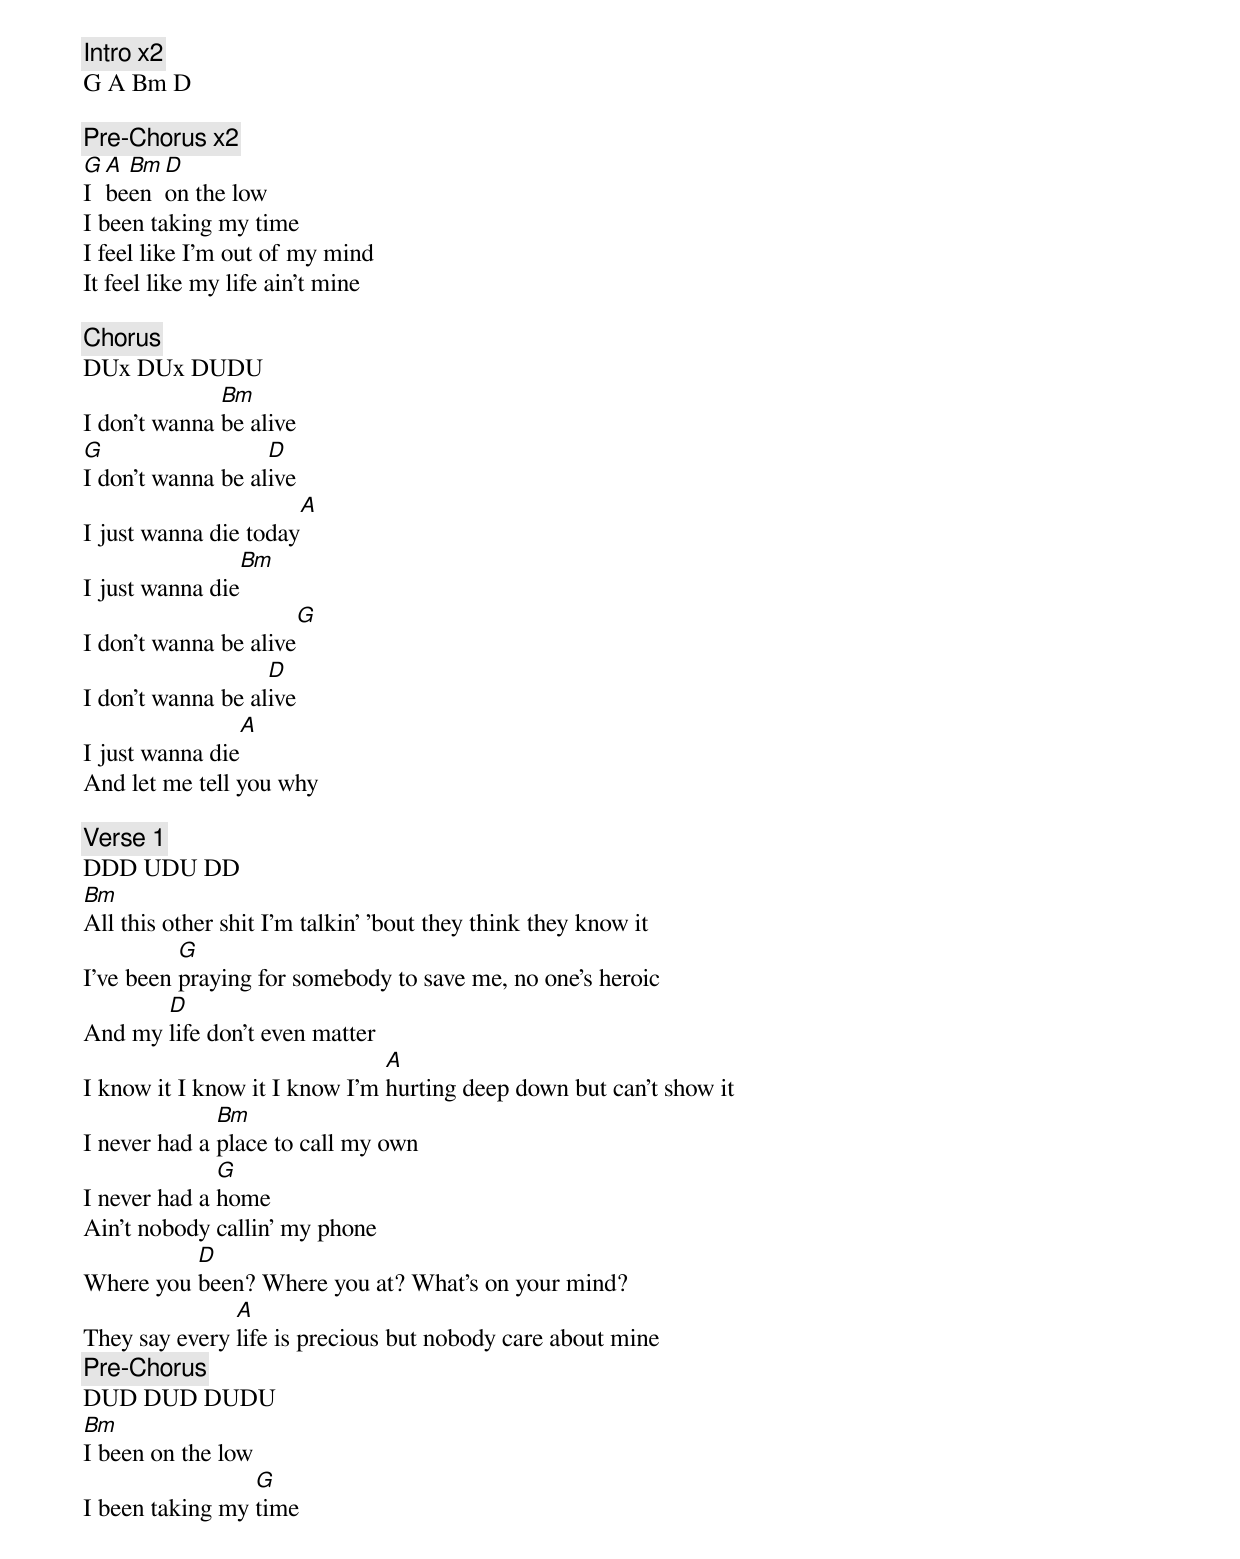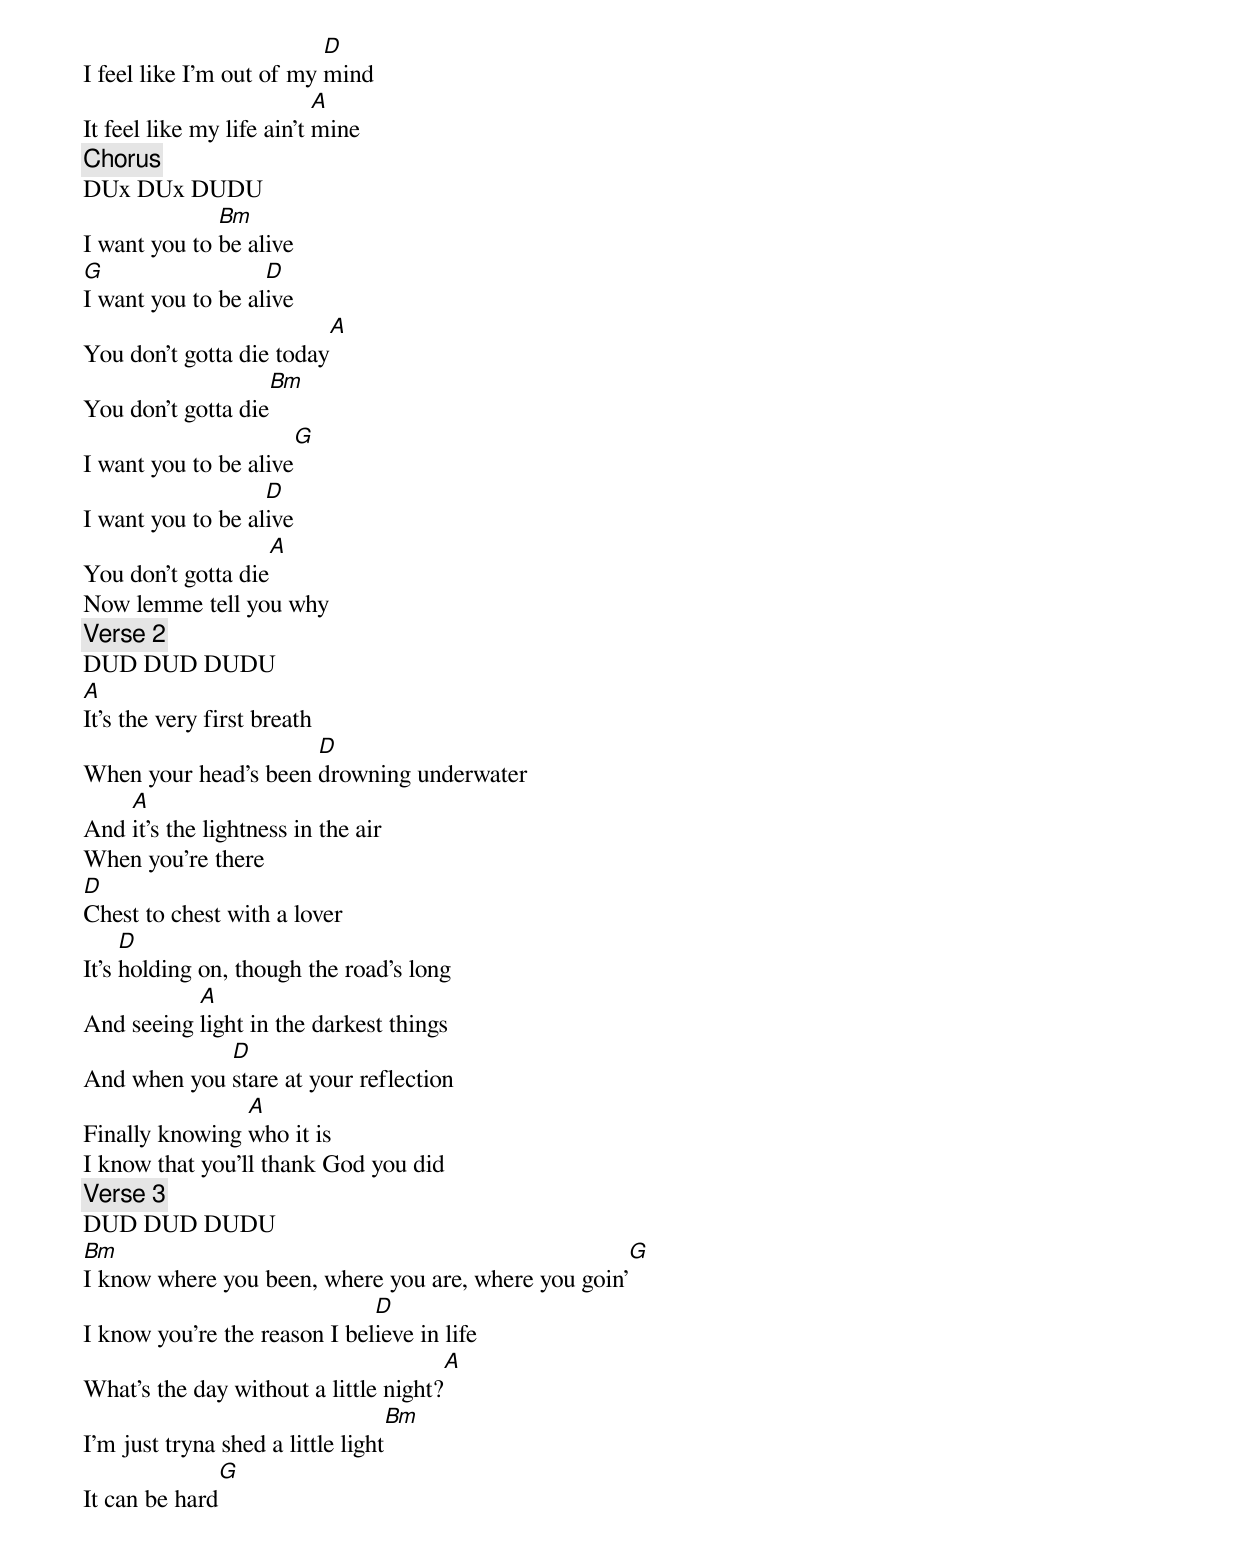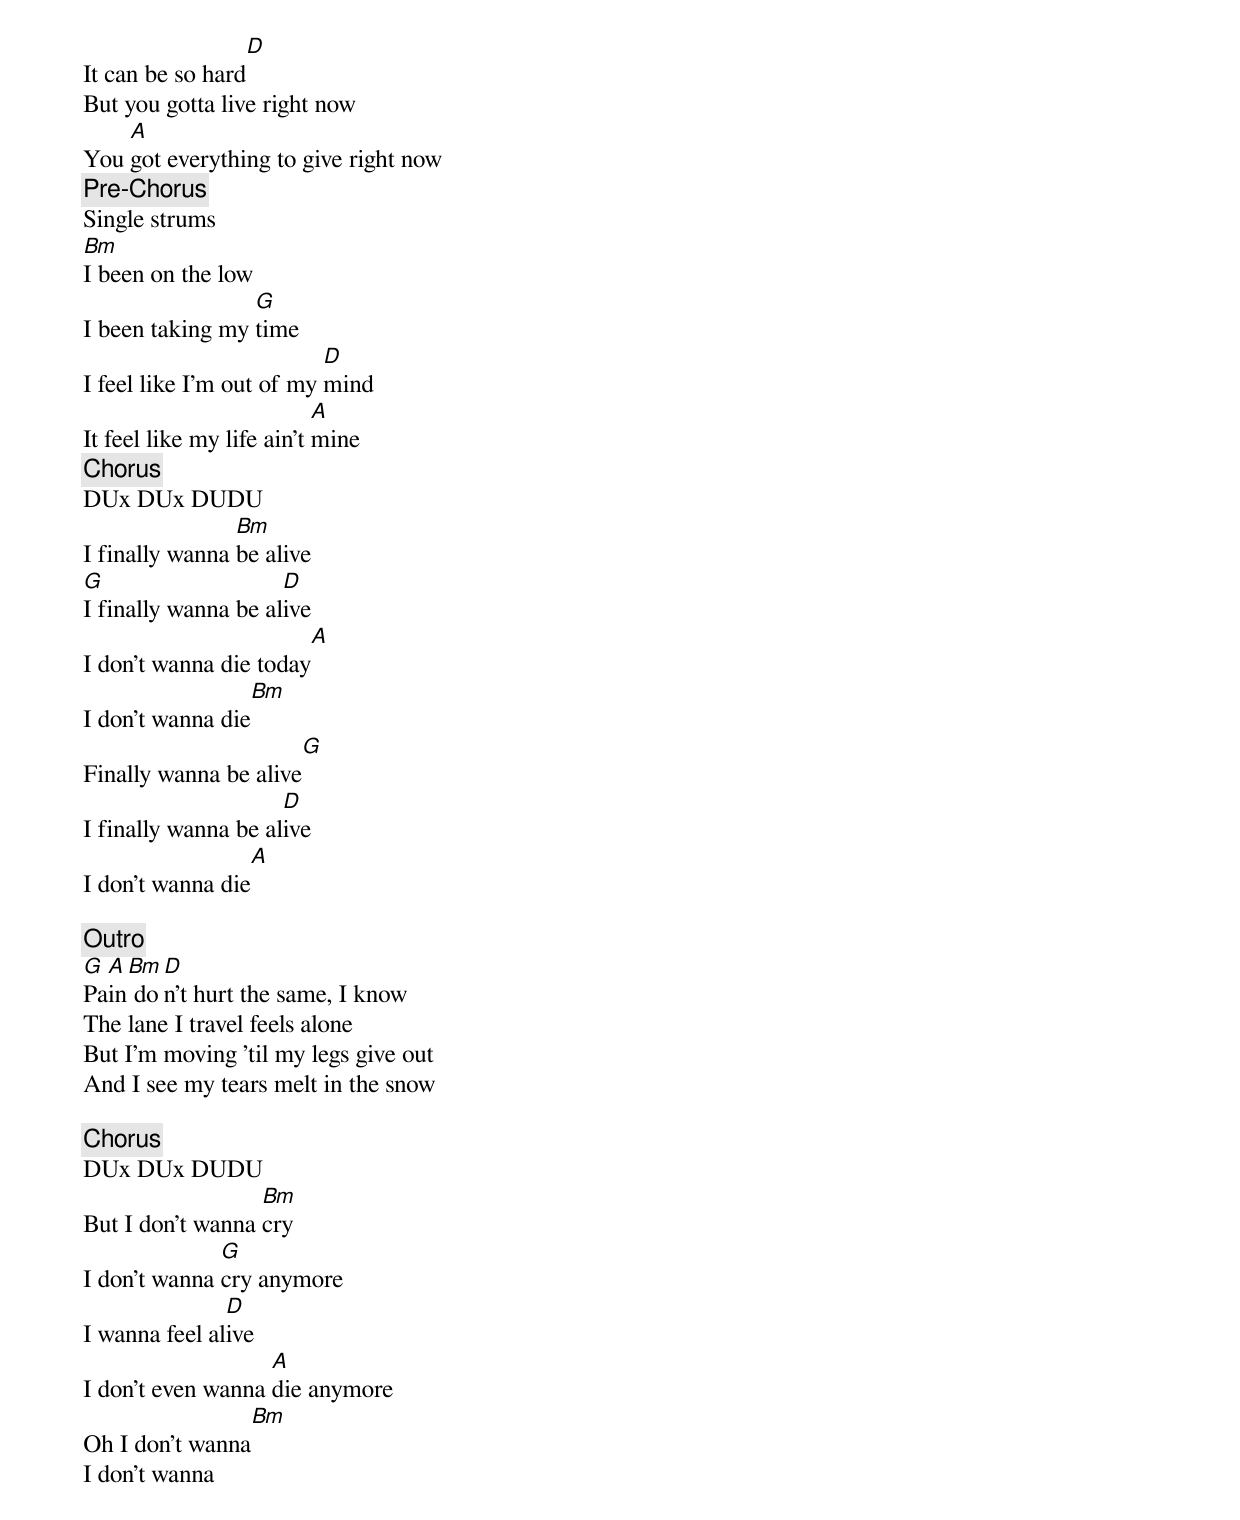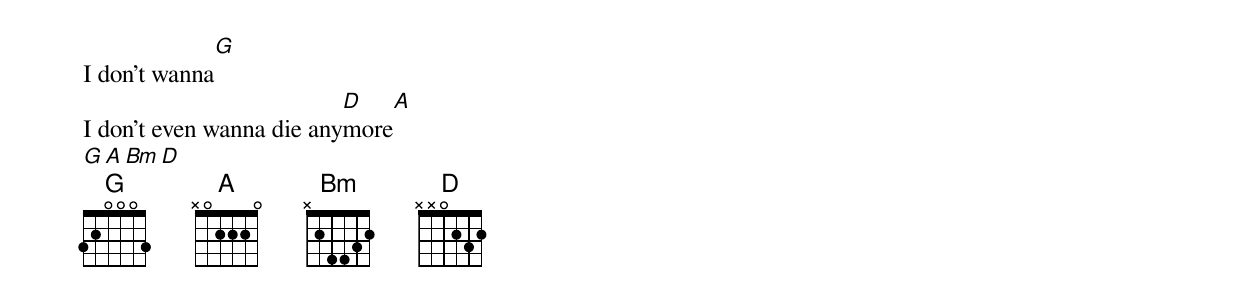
[Intro x2]
G A Bm D

[Pre-Chorus x2]
G A Bm D
I been on the low
I been taking my time
I feel like I'm out of my mind
It feel like my life ain't mine

[Chorus]
DUx DUx DUDU
              Bm
I don't wanna be alive
G                  D
I don't wanna be alive
                       A
I just wanna die today
                 Bm
I just wanna die
                       G
I don't wanna be alive
                   D
I don't wanna be alive
                 A
I just wanna die
And let me tell you why

[Verse 1]
DDD UDU DD
Bm
All this other shit I'm talkin' 'bout they think they know it
          G
I've been praying for somebody to save me, no one's heroic
       D
And my life don't even matter
                               A
I know it I know it I know I'm hurting deep down but can't show it
              Bm
I never had a place to call my own
              G
I never had a home
Ain't nobody callin' my phone
          D
Where you been? Where you at? What's on your mind?
               A
They say every life is precious but nobody care about mine
[Pre-Chorus]
DUD DUD DUDU
Bm
I been on the low
                 G
I been taking my time
                          D
I feel like I'm out of my mind
                           A
It feel like my life ain't mine
[Chorus]
DUx DUx DUDU
              Bm
I want you to be alive
G                  D
I want you to be alive
                          A
You don't gotta die today
                    Bm
You don't gotta die
                       G
I want you to be alive
                   D
I want you to be alive
                    A
You don't gotta die
Now lemme tell you why
[Verse 2]
DUD DUD DUDU
A
It's the very first breath
                      D
When your head's been drowning underwater
    A
And it's the lightness in the air
When you're there
D
Chest to chest with a lover
     D
It's holding on, though the road's long
           A
And seeing light in the darkest things
             D
And when you stare at your reflection
                A
Finally knowing who it is
I know that you'll thank God you did
[Verse 3]
DUD DUD DUDU
Bm                                                    G
I know where you been, where you are, where you goin'
                              D
I know you're the reason I believe in life
                                       A
What's the day without a little night?
                                   Bm
I'm just tryna shed a little light
               G
It can be hard
                  D
It can be so hard
But you gotta live right now
    A
You got everything to give right now
[Pre-Chorus]
Single strums
Bm
I been on the low
                 G
I been taking my time
                          D
I feel like I'm out of my mind
                           A
It feel like my life ain't mine
[Chorus]
DUx DUx DUDU
                Bm
I finally wanna be alive
G                    D
I finally wanna be alive
                        A
I don't wanna die today
                  Bm
I don't wanna die
                       G
Finally wanna be alive
                     D
I finally wanna be alive
                  A
I don't wanna die

[Outro]
G A Bm D
Pain don't hurt the same, I know
The lane I travel feels alone
But I'm moving 'til my legs give out
And I see my tears melt in the snow

[Chorus]
DUx DUx DUDU
                  Bm
But I don't wanna cry
              G
I don't wanna cry anymore
               D
I wanna feel alive
                   A
I don't even wanna die anymore
                 Bm
Oh I don't wanna
I don't wanna
              G
I don't wanna
                          D     A
I don't even wanna die anymore
G A Bm D
